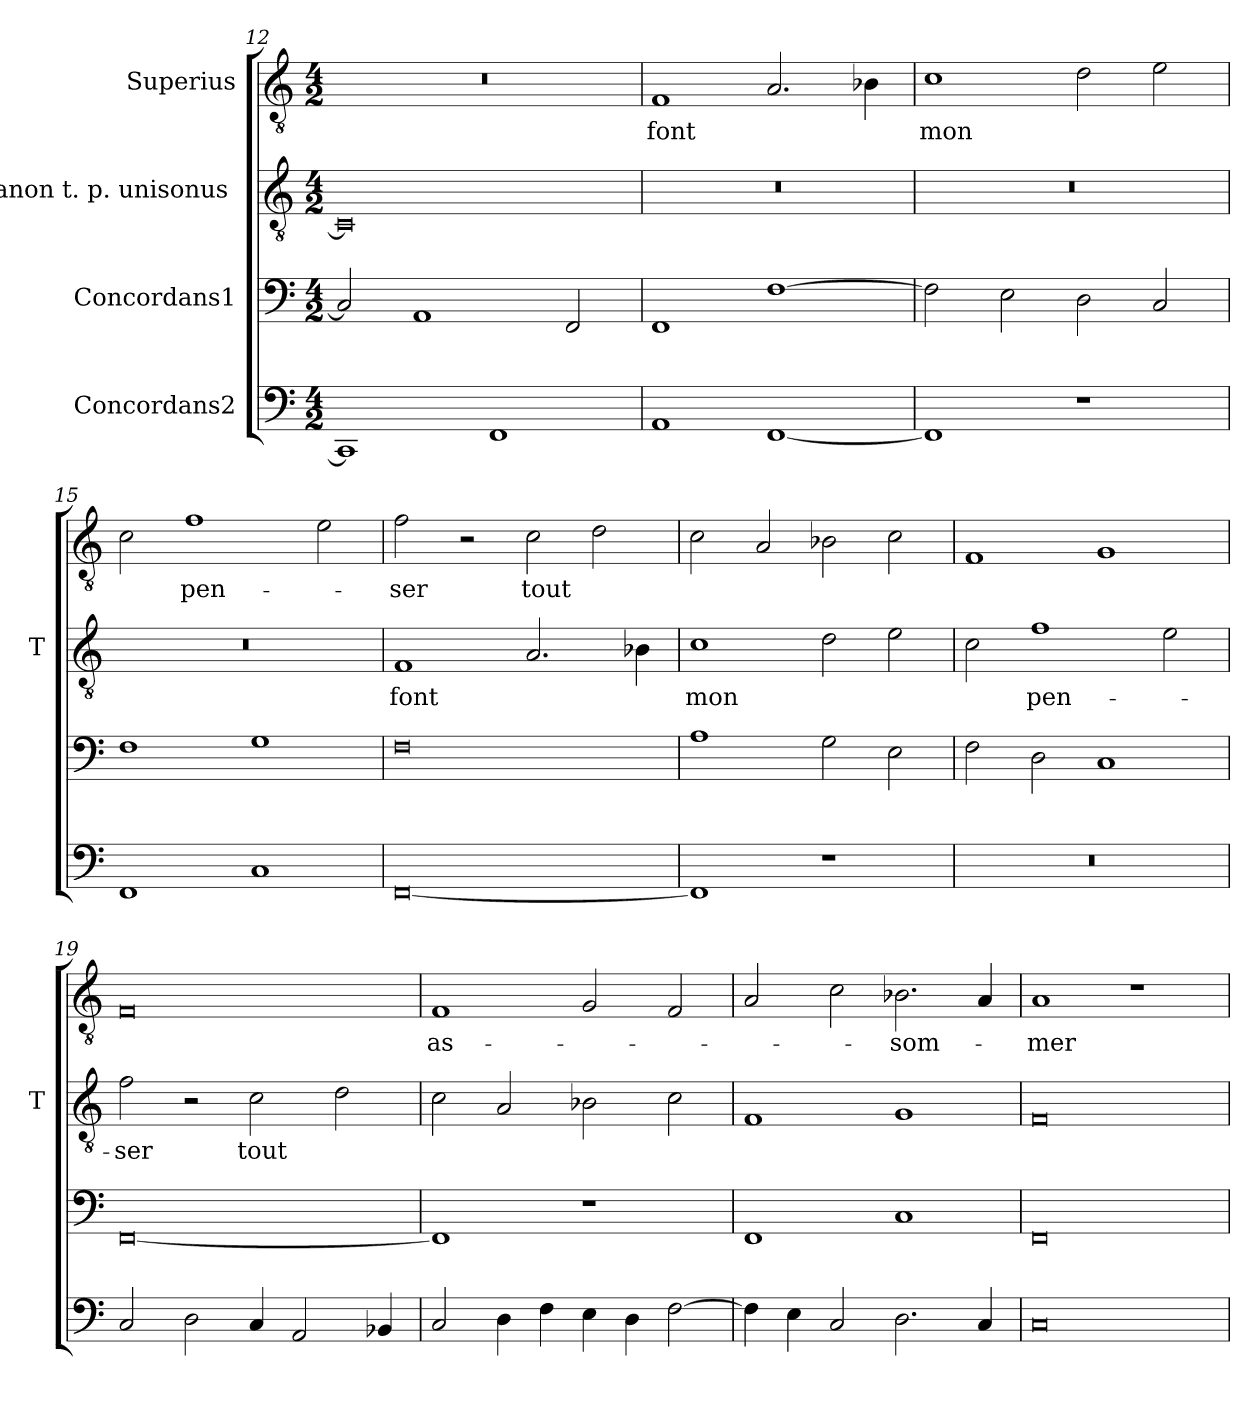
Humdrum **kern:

**kern	**kern	**kern	**text	**kern	**text
*part4	*part3	*part2	*part2	*part1	*part1
*staff4	*staff3	*staff2	*staff2	*staff1	*staff1
*I"Concordans2	*I"Concordans1	*I"Canon t. p. unisonus 	*	*I"Superius	*
*	*	*I'T	*	*	*
*clefF4	*clefF4	*clefGv2	*	*clefGv2	*
*M4/2	*M4/2	*M4/2	*	*M4/2	*
=12	=12	=12	=12	=12	=12
1CC]	2C]	0C]	.	0r	.
.	1AA	.	.	.	.
1FF	.	.	.	.	.
.	2FF	.	.	.	.
=13	=13	=13	=13	=13	=13
1AA	1FF	0r	.	1F	-font
[1FF	[1F	.	.	2.A	.
.	.	.	.	4B-X	.
=14	=14	=14	=14	=14	=14
1FF]	2F]	0r	.	1c	-mon
.	2E	.	.	.	.
1r	2D	.	.	2d	.
.	2C	.	.	2e	.
=15	=15	=15	=15	=15	=15
1FF	1F	0r	.	2c	.
.	.	.	.	1f	pen-
1C	1G	.	.	.	.
.	.	.	.	2e	.
=16	=16	=16	=16	=16	=16
[0FF	0F	1F	-font	2f	-ser
.	.	.	.	2r	.
.	.	2.A	.	2c	-tout
.	.	.	.	2d	.
.	.	4B-X	.	.	.
=17	=17	=17	=17	=17	=17
1FF]	1A	1c	-mon	2c	.
.	.	.	.	2A	.
1r	2G	2d	.	2B-X	.
.	2E	2e	.	2c	.
=18	=18	=18	=18	=18	=18
0r	2F	2c	.	1F	.
.	2D	1f	pen-	.	.
.	1C	.	.	1G	.
.	.	2e	.	.	.
=19	=19	=19	=19	=19	=19
2C	[0FF	2f	-ser	0F	.
2D	.	2r	.	.	.
4C	.	2c	-tout	.	.
2AA	.	.	.	.	.
.	.	2d	.	.	.
4BB-X	.	.	.	.	.
=20	=20	=20	=20	=20	=20
2C	1FF]	2c	.	1F	as-
4D	.	2A	.	.	.
4F	.	.	.	.	.
4E	1r	2B-X	.	2G	.
4D	.	.	.	.	.
[2F	.	2c	.	2F	.
=21	=21	=21	=21	=21	=21
4F]	1FF	1F	.	2A	.
4E	.	.	.	.	.
2C	.	.	.	2c	.
2.D	1C	1G	.	2.B-X	-som-
4C	.	.	.	4A	.
=22	=22	=22	=22	=22	=22
0C	0FF	0F	.	1A	-mer
.	.	.	.	1r	.
=	=	=	=	=	=
*-	*-	*-	*-	*-	*-
